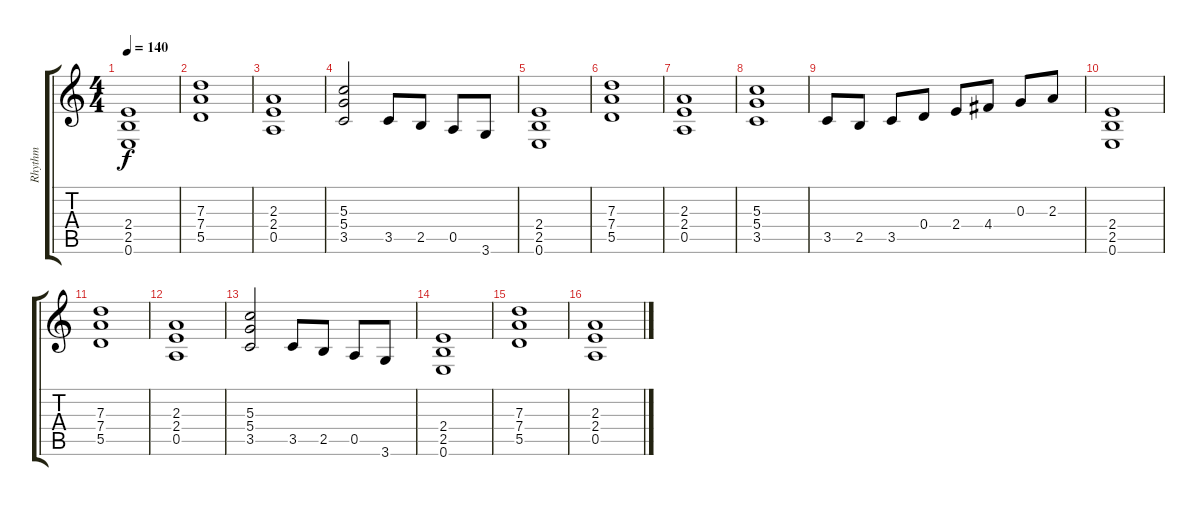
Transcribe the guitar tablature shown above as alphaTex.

\track ("Rhythm" "Rhythm") {instrument distortionguitar}
\staff {score tabs}
\tuning (E4 B3 G3 D3 A2 E2) {hide}
\ts (4 4)
\tempo 140
\clef g2
\ks c
(2.4 2.5 0.6).1{dy f} |
(7.3 7.4 5.5).1 |
(2.3 2.4 0.5).1 |
(5.3 5.4 3.5).2 3.5.8 2.5.8 0.5.8 3.6.8 |
(2.4 2.5 0.6).1 |
(7.3 7.4 5.5).1 |
(2.3 2.4 0.5).1 |
(5.3 5.4 3.5).1 |
3.5.8 2.5.8 3.5.8 0.4.8 2.4.8 4.4.8 0.3.8 2.3.8 |
(2.4 2.5 0.6).1 |
(7.3 7.4 5.5).1 |
(2.3 2.4 0.5).1 |
(5.3 5.4 3.5).2 3.5.8 2.5.8 0.5.8 3.6.8 |
(2.4 2.5 0.6).1 |
(7.3 7.4 5.5).1 |
(2.3 2.4 0.5).1
